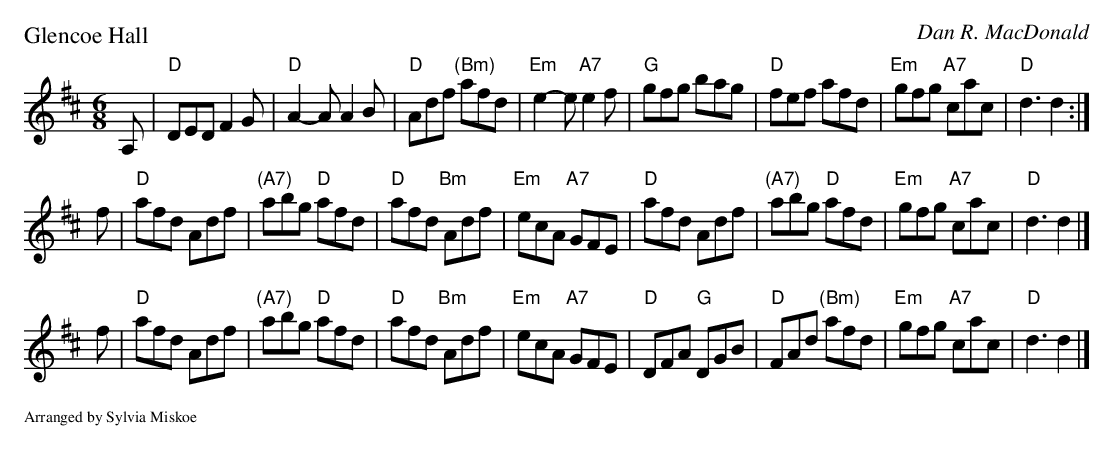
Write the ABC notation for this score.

X:1
P: Glencoe Hall
C: Dan R. MacDonald
M: 6/8
L: 1/8
K: D
A, |\
"D"DED F2G | "D"A2-A A2B | "D"Adf "(Bm)"afd | "Em"e2-e "A7"e2f |\
"G"gfg bag | "D"fef afd | "Em"gfg "A7"cac | "D"d3 d2 :|
f |\
"D"afd Adf | "(A7)"abg "D"afd | "D"afd "Bm"Adf | "Em"ecA "A7"GFE |\
"D"afd Adf | "(A7)"abg "D"afd | "Em"gfg "A7"cac | "D"d3 d2 |]
f |\
"D"afd Adf | "(A7)"abg "D"afd | "D"afd "Bm"Adf | "Em"ecA "A7"GFE |\
"D"DFA "G"DGB | "D"FAd "(Bm)"afd | "Em"gfg "A7"cac | "D"d3 d2 |]
